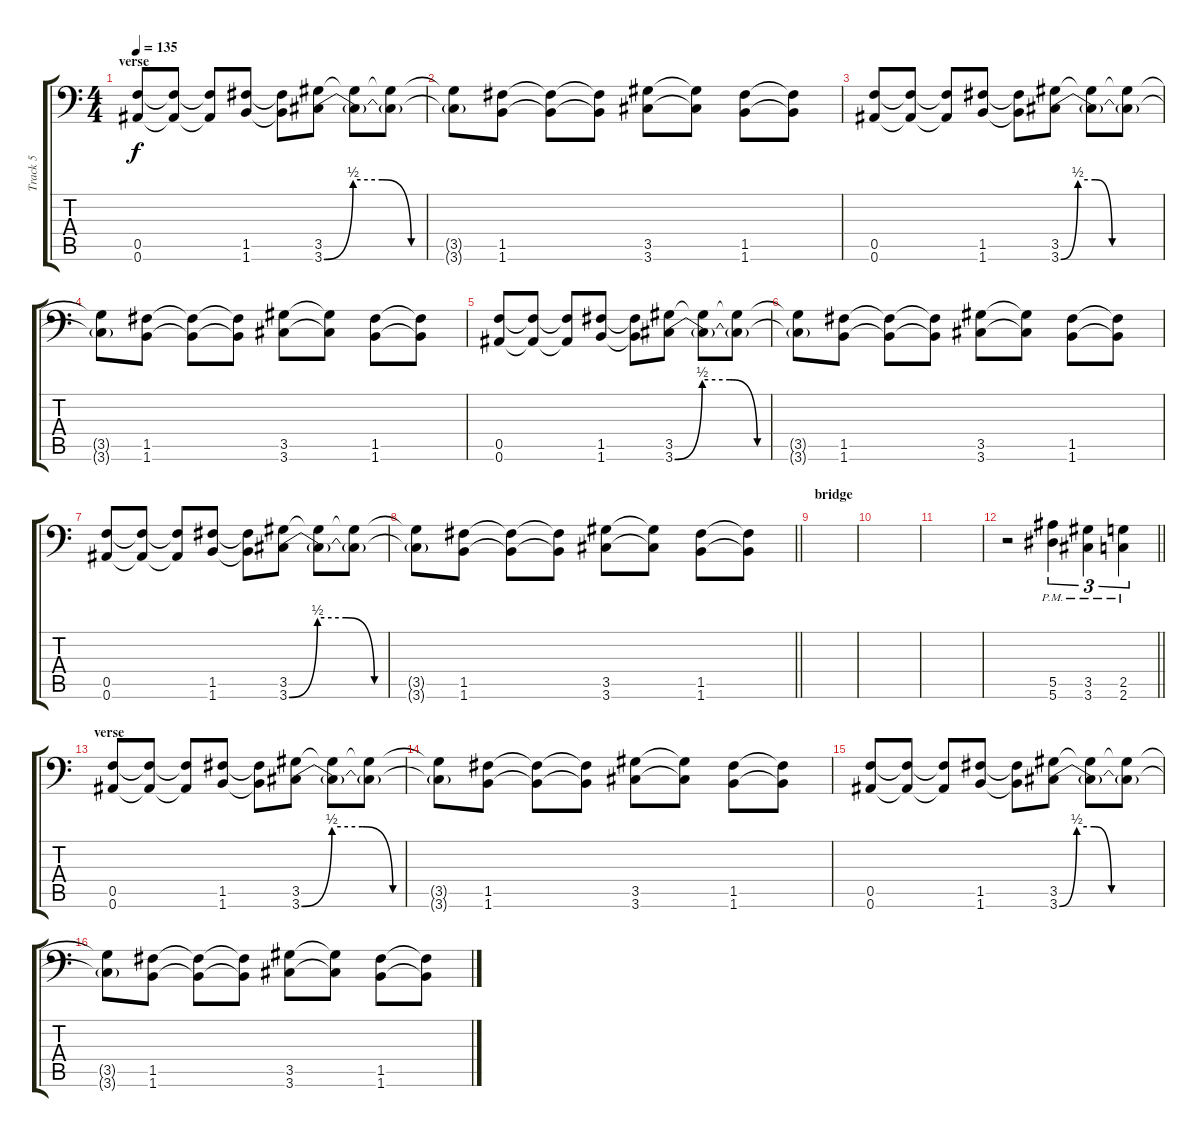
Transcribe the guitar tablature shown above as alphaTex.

\track ("Track 5" "Track 5") {instrument distortionguitar}
\staff {score tabs}
\tuning (C4 G3 Eb3 Bb2 F2 Bb1) {hide}
\ts (4 4)
\section ("" "verse")
\tempo 135
\clef f4
\ks c
(0.5 0.6).8{dy f} (0.5{t} 0.6{t}).8 (0.5{t} 0.6{t}).8 (1.5 1.6).8 (1.5{t} 1.6{t}).8 (3.5 3.6{be (custom 0 0 10 2 20 2 30 0 60 0)}).8 (3.5{t} 3.6{t}).8 (3.5{t} 3.6{t}).8 |
(3.5{t} 3.6{t}).8 (1.5 1.6).8 (1.5{t} 1.6{t}).8 (1.5{t} 1.6{t}).8 (3.5 3.6).8 (3.5{t} 3.6{t}).8 (1.5 1.6).8 (1.5{t} 1.6{t}).8 |
(0.5 0.6).8 (0.5{t} 0.6{t}).8 (0.5{t} 0.6{t}).8 (1.5 1.6).8 (1.5{t} 1.6{t}).8 (3.5 3.6{be (custom 0 0 10 2 20 2 30 0 60 0)}).8 (3.5{t} 3.6{t}).8 (3.5{t} 3.6{t}).8 |
(3.5{t} 3.6{t}).8 (1.5 1.6).8 (1.5{t} 1.6{t}).8 (1.5{t} 1.6{t}).8 (3.5 3.6).8 (3.5{t} 3.6{t}).8 (1.5 1.6).8 (1.5{t} 1.6{t}).8 |
(0.5 0.6).8 (0.5{t} 0.6{t}).8 (0.5{t} 0.6{t}).8 (1.5 1.6).8 (1.5{t} 1.6{t}).8 (3.5 3.6{be (custom 0 0 10 2 20 2 30 0 60 0)}).8 (3.5{t} 3.6{t}).8 (3.5{t} 3.6{t}).8 |
(3.5{t} 3.6{t}).8 (1.5 1.6).8 (1.5{t} 1.6{t}).8 (1.5{t} 1.6{t}).8 (3.5 3.6).8 (3.5{t} 3.6{t}).8 (1.5 1.6).8 (1.5{t} 1.6{t}).8 |
(0.5 0.6).8 (0.5{t} 0.6{t}).8 (0.5{t} 0.6{t}).8 (1.5 1.6).8 (1.5{t} 1.6{t}).8 (3.5 3.6{be (custom 0 0 10 2 20 2 30 0 60 0)}).8 (3.5{t} 3.6{t}).8 (3.5{t} 3.6{t}).8 |
\barLineRight lightlight
(3.5{t} 3.6{t}).8 (1.5 1.6).8 (1.5{t} 1.6{t}).8 (1.5{t} 1.6{t}).8 (3.5 3.6).8 (3.5{t} 3.6{t}).8 (1.5 1.6).8 (1.5{t} 1.6{t}).8 |
\section ("" "bridge")
|
|
|
\barLineRight lightlight
r.2 (5.5{pm} 5.6{pm}).4{tu (3 2)} (3.5{pm} 3.6{pm}).4{tu (3 2)} (2.5{pm} 2.6{pm}).4{tu (3 2)} |
\section ("" "verse")
(0.5 0.6).8 (0.5{t} 0.6{t}).8 (0.5{t} 0.6{t}).8 (1.5 1.6).8 (1.5{t} 1.6{t}).8 (3.5 3.6{be (custom 0 0 10 2 20 2 30 0 60 0)}).8 (3.5{t} 3.6{t}).8 (3.5{t} 3.6{t}).8 |
(3.5{t} 3.6{t}).8 (1.5 1.6).8 (1.5{t} 1.6{t}).8 (1.5{t} 1.6{t}).8 (3.5 3.6).8 (3.5{t} 3.6{t}).8 (1.5 1.6).8 (1.5{t} 1.6{t}).8 |
(0.5 0.6).8 (0.5{t} 0.6{t}).8 (0.5{t} 0.6{t}).8 (1.5 1.6).8 (1.5{t} 1.6{t}).8 (3.5 3.6{be (custom 0 0 10 2 20 2 30 0 60 0)}).8 (3.5{t} 3.6{t}).8 (3.5{t} 3.6{t}).8 |
(3.5{t} 3.6{t}).8 (1.5 1.6).8 (1.5{t} 1.6{t}).8 (1.5{t} 1.6{t}).8 (3.5 3.6).8 (3.5{t} 3.6{t}).8 (1.5 1.6).8 (1.5{t} 1.6{t}).8
